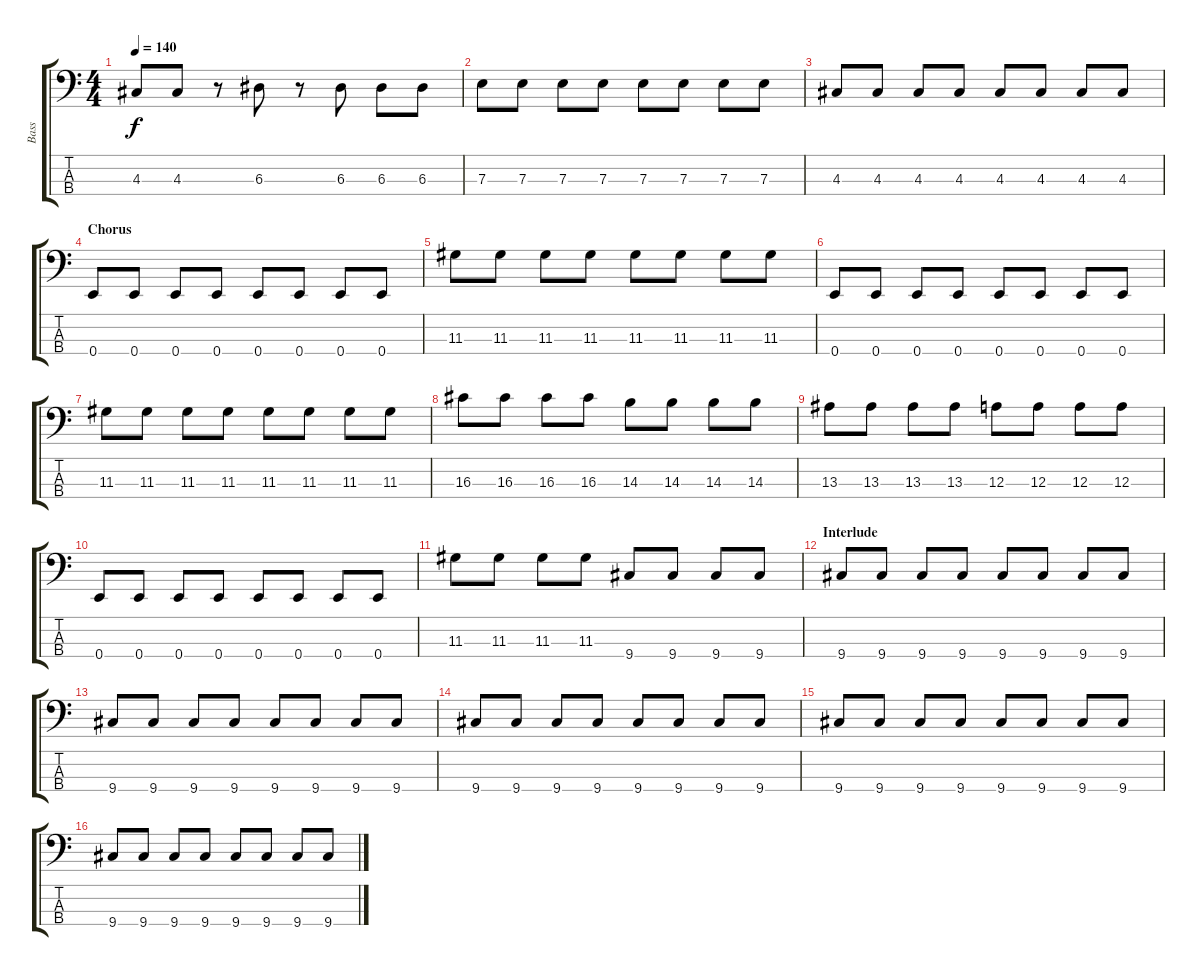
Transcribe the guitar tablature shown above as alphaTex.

\track ("Bass" "Bass") {instrument electricbasspick}
\staff {score tabs}
\tuning (G2 D2 A1 E1) {hide}
\ts (4 4)
\tempo 140
\clef f4
\ks c
4.3.8{dy f} 4.3.8 r.8 6.3.8 r.8 6.3.8 6.3.8 6.3.8 |
7.3.8 7.3.8 7.3.8 7.3.8 7.3.8 7.3.8 7.3.8 7.3.8 |
4.3.8 4.3.8 4.3.8 4.3.8 4.3.8 4.3.8 4.3.8 4.3.8 |
\section ("" "Chorus")
0.4.8 0.4.8 0.4.8 0.4.8 0.4.8 0.4.8 0.4.8 0.4.8 |
11.3.8 11.3.8 11.3.8 11.3.8 11.3.8 11.3.8 11.3.8 11.3.8 |
0.4.8 0.4.8 0.4.8 0.4.8 0.4.8 0.4.8 0.4.8 0.4.8 |
11.3.8 11.3.8 11.3.8 11.3.8 11.3.8 11.3.8 11.3.8 11.3.8 |
16.3.8 16.3.8 16.3.8 16.3.8 14.3.8 14.3.8 14.3.8 14.3.8 |
13.3.8 13.3.8 13.3.8 13.3.8 12.3.8 12.3.8 12.3.8 12.3.8 |
0.4.8 0.4.8 0.4.8 0.4.8 0.4.8 0.4.8 0.4.8 0.4.8 |
11.3.8 11.3.8 11.3.8 11.3.8 9.4.8 9.4.8 9.4.8 9.4.8 |
\section ("" "Interlude")
9.4.8 9.4.8 9.4.8 9.4.8 9.4.8 9.4.8 9.4.8 9.4.8 |
9.4.8 9.4.8 9.4.8 9.4.8 9.4.8 9.4.8 9.4.8 9.4.8 |
9.4.8 9.4.8 9.4.8 9.4.8 9.4.8 9.4.8 9.4.8 9.4.8 |
9.4.8 9.4.8 9.4.8 9.4.8 9.4.8 9.4.8 9.4.8 9.4.8 |
9.4.8 9.4.8 9.4.8 9.4.8 9.4.8 9.4.8 9.4.8 9.4.8
